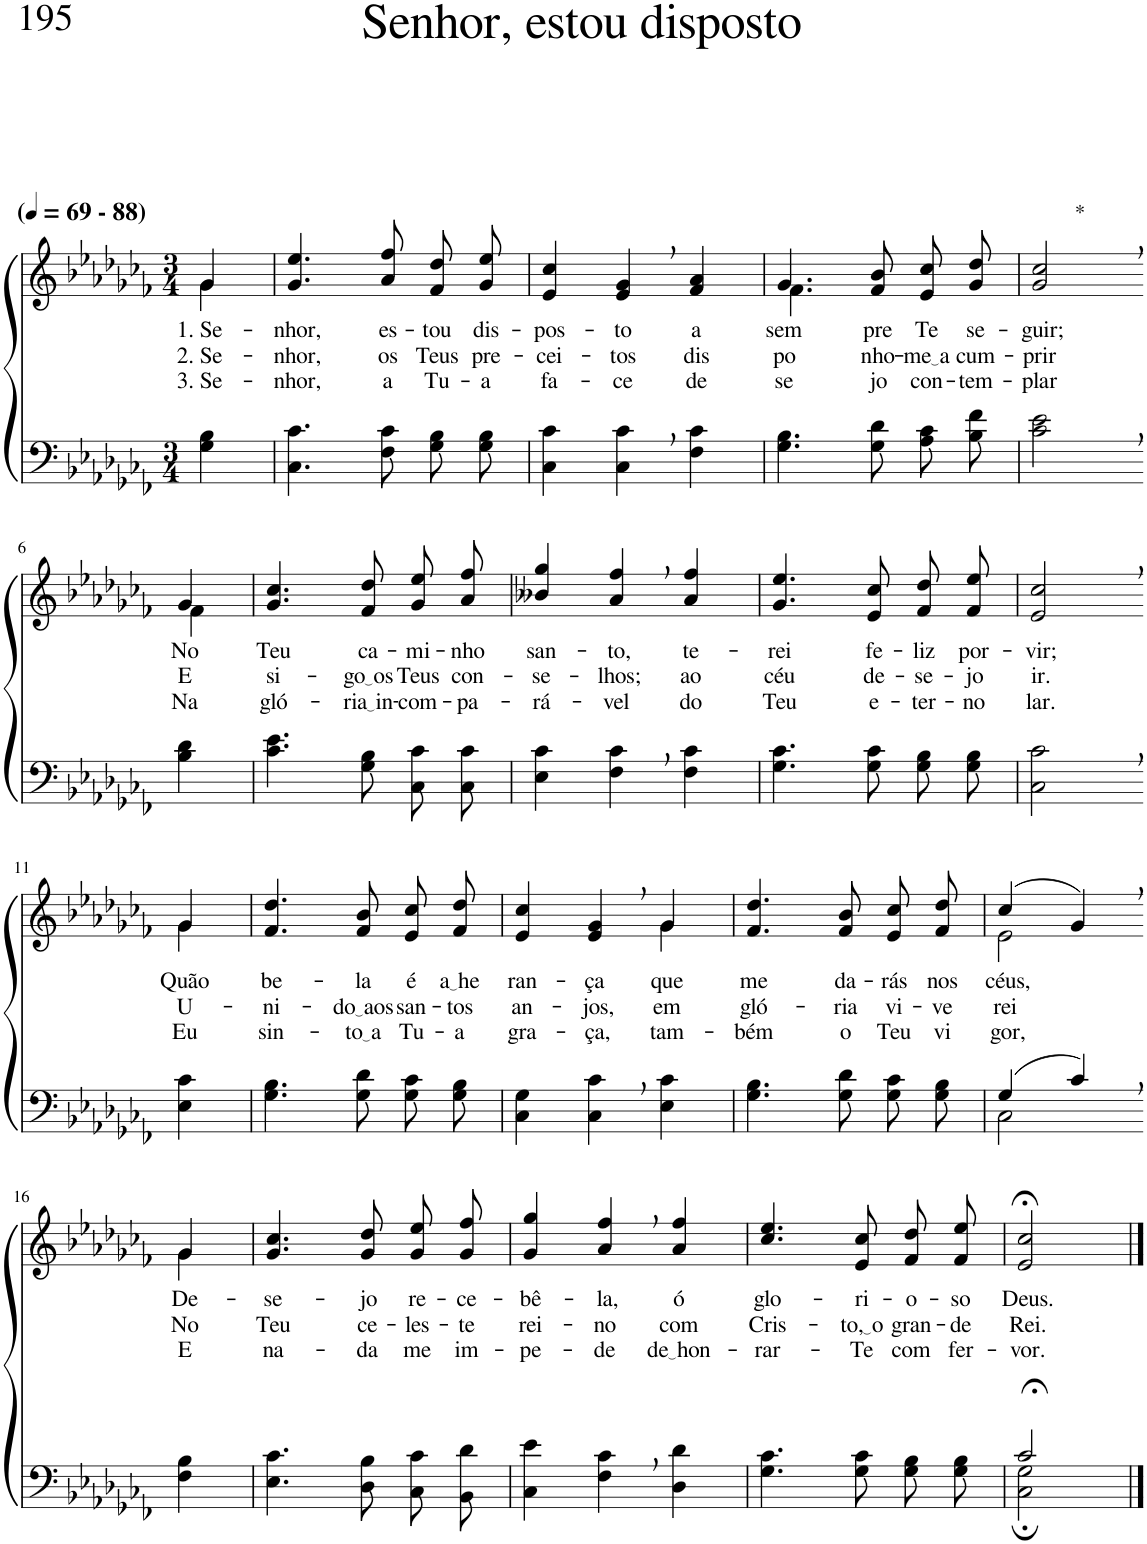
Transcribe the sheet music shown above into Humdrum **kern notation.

**kern	**kern	**text	**text	**text
*part2	*part1	*part1	*part1	*part1
*staff2	*staff1	*staff1	*staff1	*staff1
*I"Parte III e IV	*I"Parte I e II	*	*	*
*clefF4	*clefG2	*	*	*
*Trd2c3	*Trd2c3	*	*	*
*k[b-e-a-d-g-c-f-]	*k[b-e-a-d-g-c-f-]	*	*	*
*M3/4	*M3/4	*	*	*
*MM69	*MM69	*	*	*
=1	=1	=1	=1	=1
!	!LO:TX:a:B:t=(	!	!	!
!	!LO:TX:a:B:t=- 88)	!	!	!
!	!	!LO:LY:b	!LO:LY:b	!LO:LY:b
*	*^	*	*	*
4G-\ 4B-\	4g-\	4g-/	1. Se-	2. Se-	3. Se-
=2	=2	=2	=2	=2	=2
!	!	!	!LO:LY:b	!LO:LY:b	!LO:LY:b
*	*v	*v	*	*	*
4.C-\ 4.c-\	4.g-/ 4.ee-/	-nhor,	-nhor,	-nhor,
!	!	!LO:LY:b	!LO:LY:b	!LO:LY:b
8F-\ 8c-\	8a-/ 8ff-/	es-	os	a
!	!	!LO:LY:b	!LO:LY:b	!LO:LY:b
8G-\ 8B-\L	8f-\ 8dd-\L	-tou	Teus	Tu-
!	!	!LO:LY:b	!LO:LY:b	!LO:LY:b
8G-\ 8B-\J	8g-\ 8ee-\J	dis-	pre-	-a
=3	=3	=3	=3	=3
!	!	!LO:LY:b	!LO:LY:b	!LO:LY:b
4C-\ 4c-\	4e-/ 4cc-/	-pos-	-cei-	fa-
!	!	!LO:LY:b	!LO:LY:b	!LO:LY:b
4C-\, 4c-\,	4e-/, 4g-/,	-to	-tos	-ce
!	!	!LO:LY:b	!LO:LY:b	!LO:LY:b
4F-\ 4c-\	4f-/ 4a-/	a	dis-	de-
=4	=4	=4	=4	=4
*	*^	*	*	*
!	!	!	!LO:LY:b	!LO:LY:b	!LO:LY:b
4.G-\ 4.B-\	4.g-/	4.f-\	sem-	-po-	-se-
!	!	!	!LO:LY:b	!LO:LY:b	!LO:LY:b
8G-\ 8d-\	8f-/ 8b-/	4.ryy	-pre	-nho-	-jo
!	!	!	!LO:LY:b	!LO:LY:b	!LO:LY:b
8A-\ 8c-\L	8e-/ 8cc-/L	.	Te	me a	con-
!	!	!	!LO:LY:b	!LO:LY:b	!LO:LY:b
8B-\ 8f-\J	8g-/ 8dd-/J	.	se-	cum-	-tem-
*	*v	*v	*	*	*
=5	=5	=5	=5	=5
!	!LO:TX:a:t=*	!	!	!
!	!	!LO:LY:b	!LO:LY:b	!LO:LY:b
2c-\, 2e-\,	2g-/, 2cc-/,	-guir;	-prir	-plar
!!LO:LB:g=z
=6-	=6-	=6-	=6-	=6-
*	*^	*	*	*
!	!	!	!LO:LY:b	!LO:LY:b	!LO:LY:b
4B-\ 4d-\	4g-/	4f-\	No	E	Na
=7	=7	=7	=7	=7	=7
!	!	!	!LO:LY:b	!LO:LY:b	!LO:LY:b
*	*v	*v	*	*	*
4.c-\ 4.e-\	4.g-/ 4.cc-/	Teu	si-	gló-
!	!	!LO:LY:b	!LO:LY:b	!LO:LY:b
8G-\ 8B-\	8f-/ 8dd-/	ca-	go os	ria in
!	!	!LO:LY:b	!LO:LY:b	!LO:LY:b
8C-\ 8c-\L	8g-\ 8ee-\L	-mi-	Teus	-com-
!	!	!LO:LY:b	!LO:LY:b	!LO:LY:b
8C-\ 8c-\J	8a-\ 8ff-\J	-nho	con-	-pa-
=8	=8	=8	=8	=8
!	!	!LO:LY:b	!LO:LY:b	!LO:LY:b
4E-\ 4c-\	4b--X/ 4gg-/	san-	-se-	-rá-
!	!	!LO:LY:b	!LO:LY:b	!LO:LY:b
4F-\, 4c-\,	4a-/, 4ff-/,	-to,	-lhos;	-vel
!	!	!LO:LY:b	!LO:LY:b	!LO:LY:b
4F-\ 4c-\	4a-/ 4ff-/	te-	ao	do
=9	=9	=9	=9	=9
!	!	!LO:LY:b	!LO:LY:b	!LO:LY:b
4.G-\ 4.c-\	4.g-/ 4.ee-/	-rei	céu	Teu
!	!	!LO:LY:b	!LO:LY:b	!LO:LY:b
8G-\ 8c-\	8e-/ 8cc-/	fe-	de-	e-
!	!	!LO:LY:b	!LO:LY:b	!LO:LY:b
8G-\ 8B-\L	8f-\ 8dd-\L	-liz	-se-	-ter-
!	!	!LO:LY:b	!LO:LY:b	!LO:LY:b
8G-\ 8B-\J	8f-\ 8ee-\J	por-	-jo	-no
=10	=10	=10	=10	=10
!	!	!LO:LY:b	!LO:LY:b	!LO:LY:b
2C-\, 2c-\,	2e-/, 2cc-/,	-vir;	ir.	lar.
!!LO:LB:g=z
=11-	=11-	=11-	=11-	=11-
!	!	!LO:LY:b	!LO:LY:b	!LO:LY:b
*	*^	*	*	*
4E-\ 4c-\	4g-\	4g-/	Quão	U-	Eu
=12	=12	=12	=12	=12	=12
!	!	!	!LO:LY:b	!LO:LY:b	!LO:LY:b
*	*v	*v	*	*	*
4.G-\ 4.B-\	4.f-/ 4.dd-/	be-	-ni-	sin-
!	!	!LO:LY:b	!LO:LY:b	!LO:LY:b
8G-\ 8d-\	8f-/ 8b-/	-la	do aos	to a
!	!	!LO:LY:b	!LO:LY:b	!LO:LY:b
8G-\ 8c-\L	8e-/ 8cc-/L	é	san-	Tu-
!	!	!LO:LY:b	!LO:LY:b	!LO:LY:b
8G-\ 8B-\J	8f-/ 8dd-/J	a he	-tos	-a
=13	=13	=13	=13	=13
*	*^	*	*	*
!	!	!	!LO:LY:b	!LO:LY:b	!LO:LY:b
4C-\ 4G-\	2ryy	4e-/ 4cc-/	-ran-	an-	gra-
!	!	!	!LO:LY:b	!LO:LY:b	!LO:LY:b
4C-\, 4c-\,	.	4e-/ 4g-/	-ça	-jos,	-ça,
!	!	!	!LO:LY:b	!LO:LY:b	!LO:LY:b
4E-\ 4c-\	4g-\	4g-/	que	em	tam-
=14	=14	=14	=14	=14	=14
!	!	!	!LO:LY:b	!LO:LY:b	!LO:LY:b
*	*v	*v	*	*	*
4.G-\ 4.B-\	4.f-/ 4.dd-/	me	gló-	-bém
!	!	!LO:LY:b	!LO:LY:b	!LO:LY:b
8G-\ 8d-\	8f-/ 8b-/	da-	-ria	o
!	!	!LO:LY:b	!LO:LY:b	!LO:LY:b
8G-\ 8c-\L	8e-/ 8cc-/L	-rás	vi-	Teu
!	!	!LO:LY:b	!LO:LY:b	!LO:LY:b
8G-\ 8B-\J	8f-/ 8dd-/J	nos	-ve-	vi-
=15	=15	=15	=15	=15
*^	*^	*	*	*
!	!	!	!	!LO:LY:b	!LO:LY:b	!LO:LY:b
(4G-/	2C-\	(4cc-/	2e-\	céus,	-rei	-gor,
4c-,/)	.	4g-,/)	.	.	.	.
*v	*v	*	*	*	*	*
!!LO:LB:g=z	!!
=16-	=16-	=16-	=16-	=16-	=16-
!	!	!	!LO:LY:b	!LO:LY:b	!LO:LY:b
4F-\ 4B-\	4g-/	4g-\	De-	No	E
=17	=17	=17	=17	=17	=17
!	!	!	!LO:LY:b	!LO:LY:b	!LO:LY:b
*	*v	*v	*	*	*
4.E-\ 4.c-\	4.g-/ 4.cc-/	-se-	Teu	na-
!	!	!LO:LY:b	!LO:LY:b	!LO:LY:b
8D-\ 8B-\	8g-/ 8dd-/	-jo	ce-	-da
!	!	!LO:LY:b	!LO:LY:b	!LO:LY:b
8C-\ 8c-\L	8g-\ 8ee-\L	re-	-les-	me
!	!	!LO:LY:b	!LO:LY:b	!LO:LY:b
8BB-\ 8d-\J	8g-\ 8ff-\J	-ce-	-te	im-
=18	=18	=18	=18	=18
!	!	!LO:LY:b	!LO:LY:b	!LO:LY:b
4C-\ 4e-\	4g-/ 4gg-/	-bê-	rei-	-pe-
!	!	!LO:LY:b	!LO:LY:b	!LO:LY:b
4F-\, 4c-\,	4a-/, 4ff-/,	-la,	-no	-de
!	!	!LO:LY:b	!LO:LY:b	!LO:LY:b
4D-\ 4d-\	4a-/ 4ff-/	ó	com	de hon
=19	=19	=19	=19	=19
!	!	!LO:LY:b	!LO:LY:b	!LO:LY:b
4.G-\ 4.c-\	4.cc-/ 4.ee-/	glo-	Cris-	-rar-
!	!	!LO:LY:b	!LO:LY:b	!LO:LY:b
8G-\ 8c-\	8e-/ 8cc-/	-ri-	to, o	-Te
!	!	!LO:LY:b	!LO:LY:b	!LO:LY:b
8G-\ 8B-\L	8f-\ 8dd-\L	-o-	gran-	com
!	!	!LO:LY:b	!LO:LY:b	!LO:LY:b
8G-\ 8B-\J	8f-\ 8ee-\J	-so	-de	fer-
=20	=20	=20	=20	=20
*^	*	*	*	*
!	!	!	!LO:LY:b	!LO:LY:b	!LO:LY:b
2c-;</	2C-\; 2G-\;	2e-/;< 2cc-/;<	Deus.	Rei.	-vor.
*v	*v	*	*	*	*
==	==	==	==	==
*-	*-	*-	*-	*-
